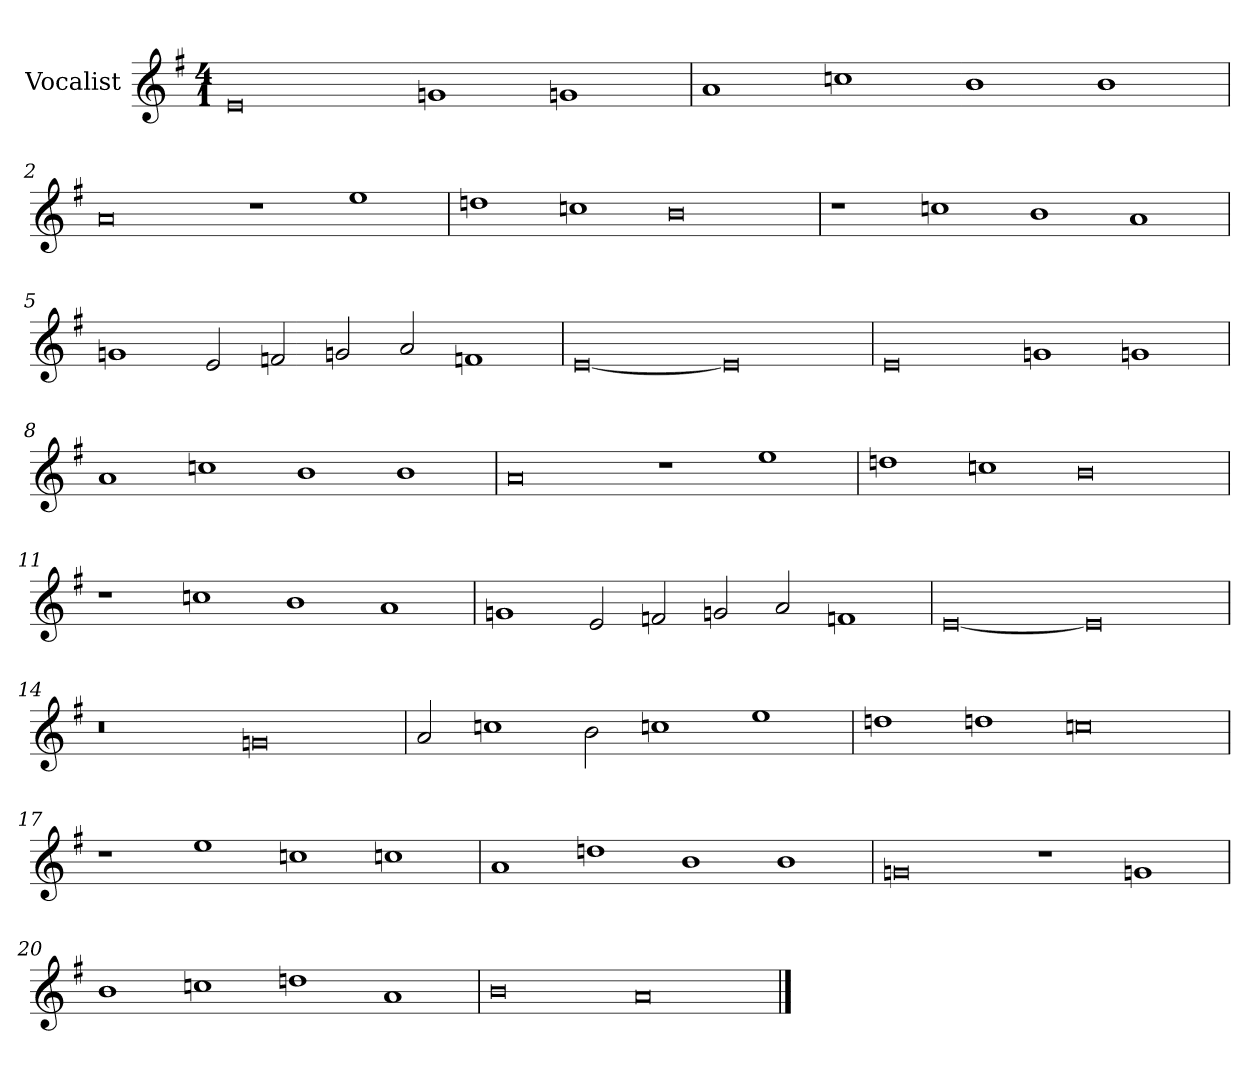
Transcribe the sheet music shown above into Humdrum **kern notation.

**kern
*part1
*staff1
*I"Vocalist
*k[f#]
*e:
*M4/1
=
0e
1gn
1gn
=1
1a
1ccn
1b
1b
=2
0a
1r
1ee
=3
1ddn
1ccn
0b
=4
1r
1ccn
1b
1a
=5
1gn
2e
2fn
2gn
2a
1fn
=6
[0e
0e]
=7
0e
1gn
1gn
=8
1a
1ccn
1b
1b
=9
0a
1r
1ee
=10
1ddn
1ccn
0b
=11
1r
1ccn
1b
1a
=12
1gn
2e
2fn
2gn
2a
1fn
=13
[0e
0e]
=14
0r
0gn
=15
2a
1ccn
2b
1ccn
1ee
=16
1ddn
1ddn
0ccn
=17
1r
1ee
1ccn
1ccn
=18
1a
1ddn
1b
1b
=19
0gn
1r
1gn
=20
1b
1ccn
1ddn
1a
=21
0b
0a
==
*-
